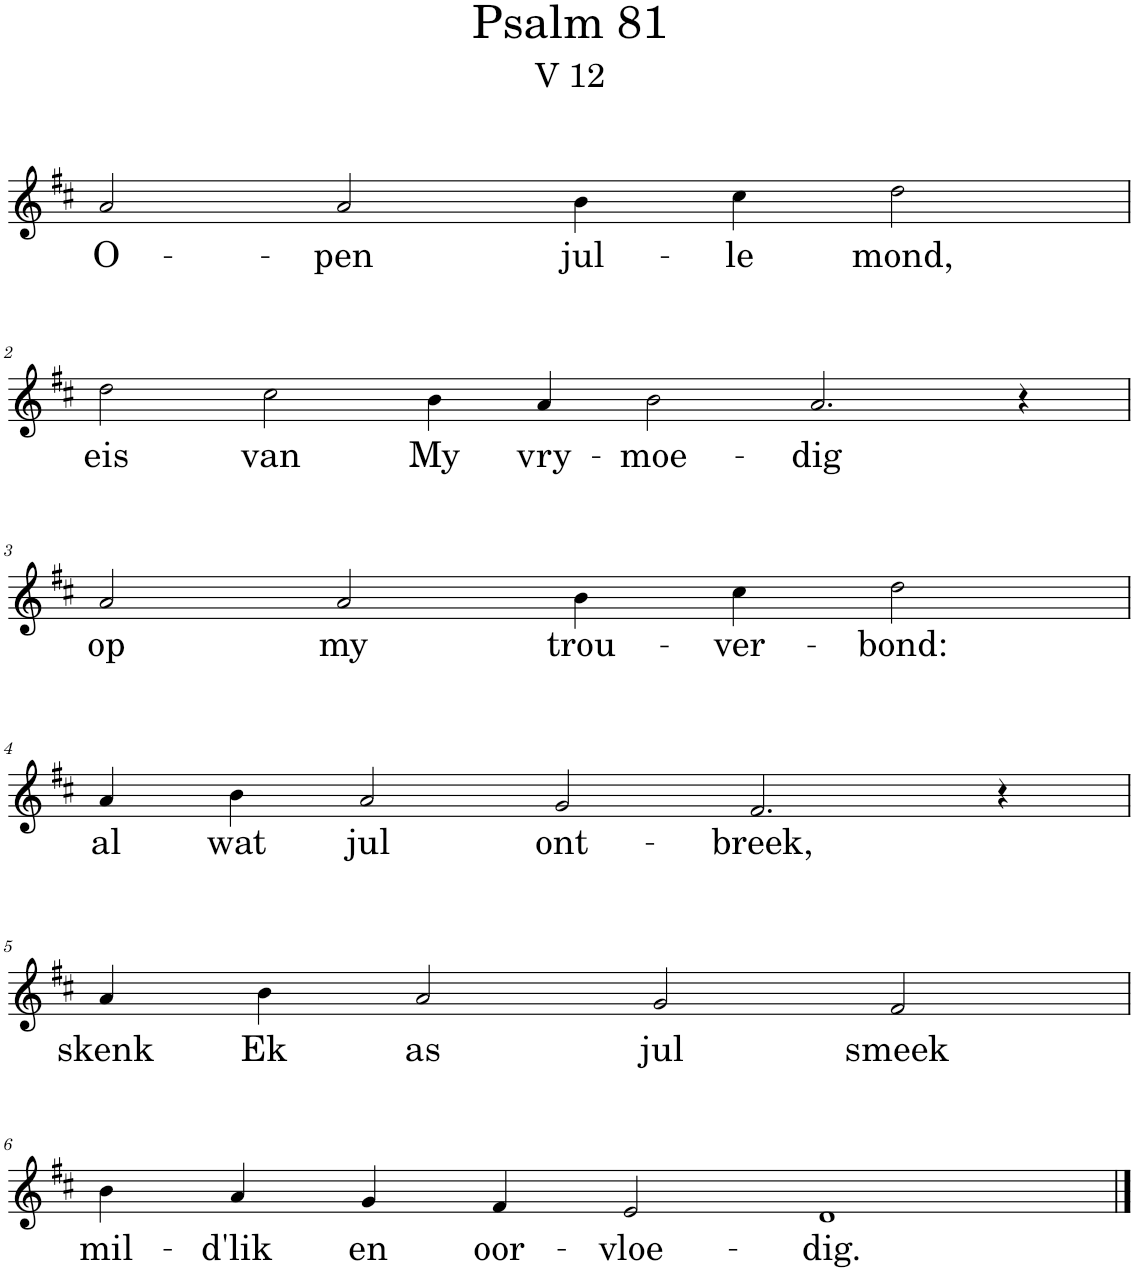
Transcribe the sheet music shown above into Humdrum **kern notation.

**kern	**text
*part1	*part1
*staff1	*staff1
*I"Pipe Organ	*
*I'Org.	*
*clefG2	*
*k[f#c#]	*
*M8/4	*
=1	=1
!	!LO:LY:b
2a/	O-
!	!LO:LY:b
2a/	-pen
!	!LO:LY:b
4b\	jul-
!	!LO:LY:b
4cc#\	-le
!	!LO:LY:b
2dd\	mond,
!!LO:LB:g=z
=2	=2
*M12/4	*
!	!LO:LY:b
2dd\	eis
!	!LO:LY:b
2cc#\	van
!	!LO:LY:b
4b\	My
!	!LO:LY:b
4a/	vry-
!	!LO:LY:b
2b\	-moe-
!	!LO:LY:b
2.a/	-dig
4r	.
!!LO:LB:g=z
=3	=3
*M8/4	*
!	!LO:LY:b
2a/	op
!	!LO:LY:b
2a/	my
!	!LO:LY:b
4b\	trou-
!	!LO:LY:b
4cc#\	-ver-
!	!LO:LY:b
2dd\	-bond:
!!LO:LB:g=z
=4	=4
*M10/4	*
!	!LO:LY:b
4a/	al
!	!LO:LY:b
4b\	wat
!	!LO:LY:b
2a/	jul
!	!LO:LY:b
2g/	ont-
!	!LO:LY:b
2.f#/	-breek,
4r	.
!!LO:LB:g=z
=5	=5
*M8/4	*
!	!LO:LY:b
4a/	skenk
!	!LO:LY:b
4b\	Ek
!	!LO:LY:b
2a/	as
!	!LO:LY:b
2g/	jul
!	!LO:LY:b
2f#/	smeek
!!LO:LB:g=z
=6	=6
*M10/4	*
!	!LO:LY:b
4b\	mil-
!	!LO:LY:b
4a/	-d'lik
!	!LO:LY:b
4g/	en
!	!LO:LY:b
4f#/	oor-
!	!LO:LY:b
2e/	-vloe-
!	!LO:LY:b
1d	-dig.
==	==
*-	*-
